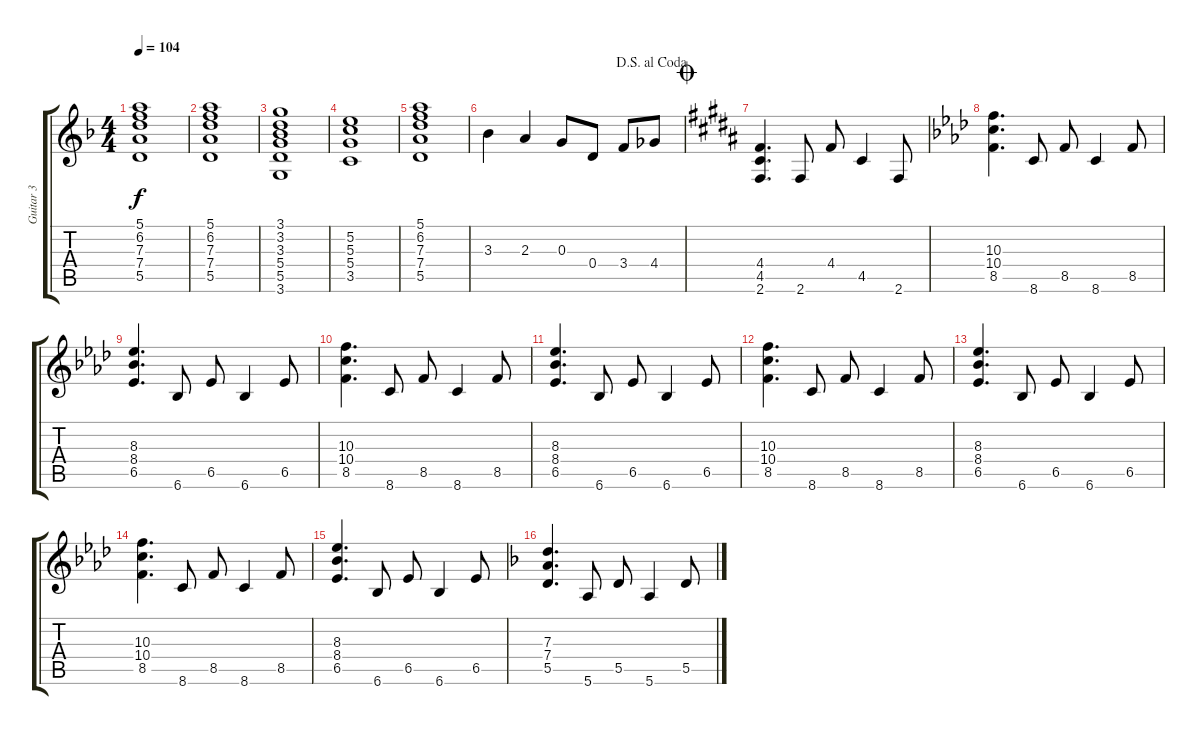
\track ("Guitar 3" "Guitar 3") {instrument distortionguitar}
\staff {score tabs}
\tuning (E4 B3 G3 D3 A2 E2) {hide}
\ts (4 4)
\tempo 104
\clef g2
\ks f
(5.1 6.2 7.3 7.4 5.5).1{dy f} |
(5.1 6.2 7.3 7.4 5.5).1 |
(3.1 3.2 3.3 5.4 5.5 3.6).1 |
(5.2 5.3 5.4 3.5).1 |
(5.1 6.2 7.3 7.4 5.5).1 |
\jump dalsegnoalcoda
3.3.4 2.3.4 0.3.8 0.4.8 3.4.8 4.4.8 |
\jump coda
\ks b
(4.4 4.5 2.6).4{d} 2.6.8 4.4.8 4.5.4 2.6.8 |
\ks ab
(10.3 10.4 8.5).4{d} 8.6.8 8.5.8 8.6.4 8.5.8 |
(8.3 8.4 6.5).4{d} 6.6.8 6.5.8 6.6.4 6.5.8 |
(10.3 10.4 8.5).4{d} 8.6.8 8.5.8 8.6.4 8.5.8 |
(8.3 8.4 6.5).4{d} 6.6.8 6.5.8 6.6.4 6.5.8 |
(10.3 10.4 8.5).4{d} 8.6.8 8.5.8 8.6.4 8.5.8 |
(8.3 8.4 6.5).4{d} 6.6.8 6.5.8 6.6.4 6.5.8 |
(10.3 10.4 8.5).4{d} 8.6.8 8.5.8 8.6.4 8.5.8 |
(8.3 8.4 6.5).4{d} 6.6.8 6.5.8 6.6.4 6.5.8 |
\ks f
(7.3 7.4 5.5).4{d} 5.6.8 5.5.8 5.6.4 5.5.8
